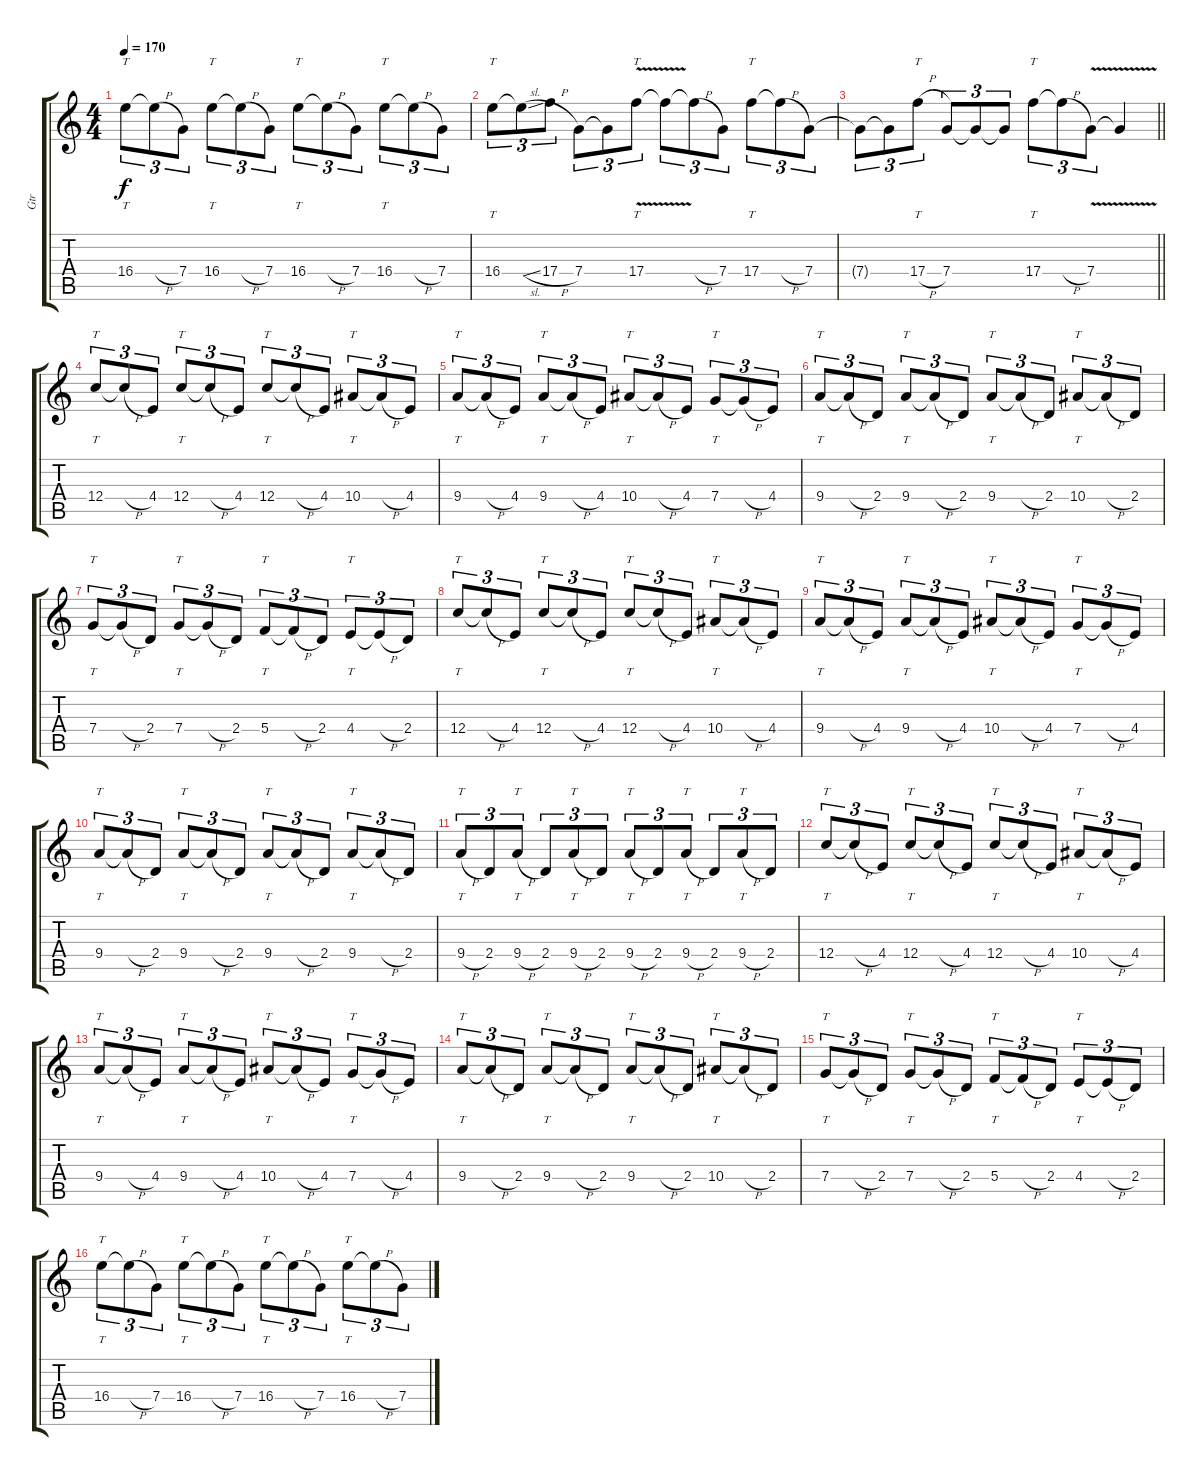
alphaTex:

\track ("Gtr" "Gtr") {instrument overdrivenguitar}
\staff {score tabs}
\tuning (D4 A3 F3 C3 G2 D2) {hide}
\ts (4 4)
\tempo 170
\clef g2
\ks c
16.4.8{tt tu (3 2) dy f} 16.4{h t}.8{tu (3 2)} 7.4.8{tu (3 2)} 16.4.8{tt tu (3 2)} 16.4{h t}.8{tu (3 2)} 7.4.8{tu (3 2)} 16.4.8{tt tu (3 2)} 16.4{h t}.8{tu (3 2)} 7.4.8{tu (3 2)} 16.4.8{tt tu (3 2)} 16.4{h t}.8{tu (3 2)} 7.4.8{tu (3 2)} |
16.4.8{tt tu (3 2)} 16.4{sl t}.8{tu (3 2)} 17.4{h}.8{tu (3 2)} 7.4.8{tu (3 2)} 7.4{t}.8{tu (3 2)} 17.4{v}.8{tt tu (3 2)} 17.4{t}.8{tu (3 2)} 17.4{h t}.8{tu (3 2)} 7.4.8{tu (3 2)} 17.4.8{tt tu (3 2)} 17.4{h t}.8{tu (3 2)} 7.4.8{tu (3 2)} |
\barLineRight lightlight
7.4{t}.8{tu (3 2)} 7.4{t}.8{tu (3 2)} 17.4{h}.8{tt tu (3 2)} 7.4.8{tu (3 2)} 7.4{t}.8{tu (3 2)} 7.4{t}.8{tu (3 2)} 17.4.8{tt tu (3 2)} 17.4{h t}.8{tu (3 2)} 7.4{v}.8{tu (3 2)} 7.4{t}.4 |
12.4.8{tt tu (3 2)} 12.4{h t}.8{tu (3 2)} 4.4.8{tu (3 2)} 12.4.8{tt tu (3 2)} 12.4{h t}.8{tu (3 2)} 4.4.8{tu (3 2)} 12.4.8{tt tu (3 2)} 12.4{h t}.8{tu (3 2)} 4.4.8{tu (3 2)} 10.4.8{tt tu (3 2)} 10.4{h t}.8{tu (3 2)} 4.4.8{tu (3 2)} |
9.4.8{tt tu (3 2)} 9.4{h t}.8{tu (3 2)} 4.4.8{tu (3 2)} 9.4.8{tt tu (3 2)} 9.4{h t}.8{tu (3 2)} 4.4.8{tu (3 2)} 10.4.8{tt tu (3 2)} 10.4{h t}.8{tu (3 2)} 4.4.8{tu (3 2)} 7.4.8{tt tu (3 2)} 7.4{h t}.8{tu (3 2)} 4.4.8{tu (3 2)} |
9.4.8{tt tu (3 2)} 9.4{h t}.8{tu (3 2)} 2.4.8{tu (3 2)} 9.4.8{tt tu (3 2)} 9.4{h t}.8{tu (3 2)} 2.4.8{tu (3 2)} 9.4.8{tt tu (3 2)} 9.4{h t}.8{tu (3 2)} 2.4.8{tu (3 2)} 10.4.8{tt tu (3 2)} 10.4{h t}.8{tu (3 2)} 2.4.8{tu (3 2)} |
7.4.8{tt tu (3 2)} 7.4{h t}.8{tu (3 2)} 2.4.8{tu (3 2)} 7.4.8{tt tu (3 2)} 7.4{h t}.8{tu (3 2)} 2.4.8{tu (3 2)} 5.4.8{tt tu (3 2)} 5.4{h t}.8{tu (3 2)} 2.4.8{tu (3 2)} 4.4.8{tt tu (3 2)} 4.4{h t}.8{tu (3 2)} 2.4.8{tu (3 2)} |
12.4.8{tt tu (3 2)} 12.4{h t}.8{tu (3 2)} 4.4.8{tu (3 2)} 12.4.8{tt tu (3 2)} 12.4{h t}.8{tu (3 2)} 4.4.8{tu (3 2)} 12.4.8{tt tu (3 2)} 12.4{h t}.8{tu (3 2)} 4.4.8{tu (3 2)} 10.4.8{tt tu (3 2)} 10.4{h t}.8{tu (3 2)} 4.4.8{tu (3 2)} |
9.4.8{tt tu (3 2)} 9.4{h t}.8{tu (3 2)} 4.4.8{tu (3 2)} 9.4.8{tt tu (3 2)} 9.4{h t}.8{tu (3 2)} 4.4.8{tu (3 2)} 10.4.8{tt tu (3 2)} 10.4{h t}.8{tu (3 2)} 4.4.8{tu (3 2)} 7.4.8{tt tu (3 2)} 7.4{h t}.8{tu (3 2)} 4.4.8{tu (3 2)} |
9.4.8{tt tu (3 2)} 9.4{h t}.8{tu (3 2)} 2.4.8{tu (3 2)} 9.4.8{tt tu (3 2)} 9.4{h t}.8{tu (3 2)} 2.4.8{tu (3 2)} 9.4.8{tt tu (3 2)} 9.4{h t}.8{tu (3 2)} 2.4.8{tu (3 2)} 9.4.8{tt tu (3 2)} 9.4{h t}.8{tu (3 2)} 2.4.8{tu (3 2)} |
9.4{h}.8{tt tu (3 2)} 2.4.8{tu (3 2)} 9.4{h}.8{tt tu (3 2)} 2.4.8{tu (3 2)} 9.4{h}.8{tt tu (3 2)} 2.4.8{tu (3 2)} 9.4{h}.8{tt tu (3 2)} 2.4.8{tu (3 2)} 9.4{h}.8{tt tu (3 2)} 2.4.8{tu (3 2)} 9.4{h}.8{tt tu (3 2)} 2.4.8{tu (3 2)} |
12.4.8{tt tu (3 2)} 12.4{h t}.8{tu (3 2)} 4.4.8{tu (3 2)} 12.4.8{tt tu (3 2)} 12.4{h t}.8{tu (3 2)} 4.4.8{tu (3 2)} 12.4.8{tt tu (3 2)} 12.4{h t}.8{tu (3 2)} 4.4.8{tu (3 2)} 10.4.8{tt tu (3 2)} 10.4{h t}.8{tu (3 2)} 4.4.8{tu (3 2)} |
9.4.8{tt tu (3 2)} 9.4{h t}.8{tu (3 2)} 4.4.8{tu (3 2)} 9.4.8{tt tu (3 2)} 9.4{h t}.8{tu (3 2)} 4.4.8{tu (3 2)} 10.4.8{tt tu (3 2)} 10.4{h t}.8{tu (3 2)} 4.4.8{tu (3 2)} 7.4.8{tt tu (3 2)} 7.4{h t}.8{tu (3 2)} 4.4.8{tu (3 2)} |
9.4.8{tt tu (3 2)} 9.4{h t}.8{tu (3 2)} 2.4.8{tu (3 2)} 9.4.8{tt tu (3 2)} 9.4{h t}.8{tu (3 2)} 2.4.8{tu (3 2)} 9.4.8{tt tu (3 2)} 9.4{h t}.8{tu (3 2)} 2.4.8{tu (3 2)} 10.4.8{tt tu (3 2)} 10.4{h t}.8{tu (3 2)} 2.4.8{tu (3 2)} |
7.4.8{tt tu (3 2)} 7.4{h t}.8{tu (3 2)} 2.4.8{tu (3 2)} 7.4.8{tt tu (3 2)} 7.4{h t}.8{tu (3 2)} 2.4.8{tu (3 2)} 5.4.8{tt tu (3 2)} 5.4{h t}.8{tu (3 2)} 2.4.8{tu (3 2)} 4.4.8{tt tu (3 2)} 4.4{h t}.8{tu (3 2)} 2.4.8{tu (3 2)} |
16.4.8{tt tu (3 2)} 16.4{h t}.8{tu (3 2)} 7.4.8{tu (3 2)} 16.4.8{tt tu (3 2)} 16.4{h t}.8{tu (3 2)} 7.4.8{tu (3 2)} 16.4.8{tt tu (3 2)} 16.4{h t}.8{tu (3 2)} 7.4.8{tu (3 2)} 16.4.8{tt tu (3 2)} 16.4{h t}.8{tu (3 2)} 7.4.8{tu (3 2)}
